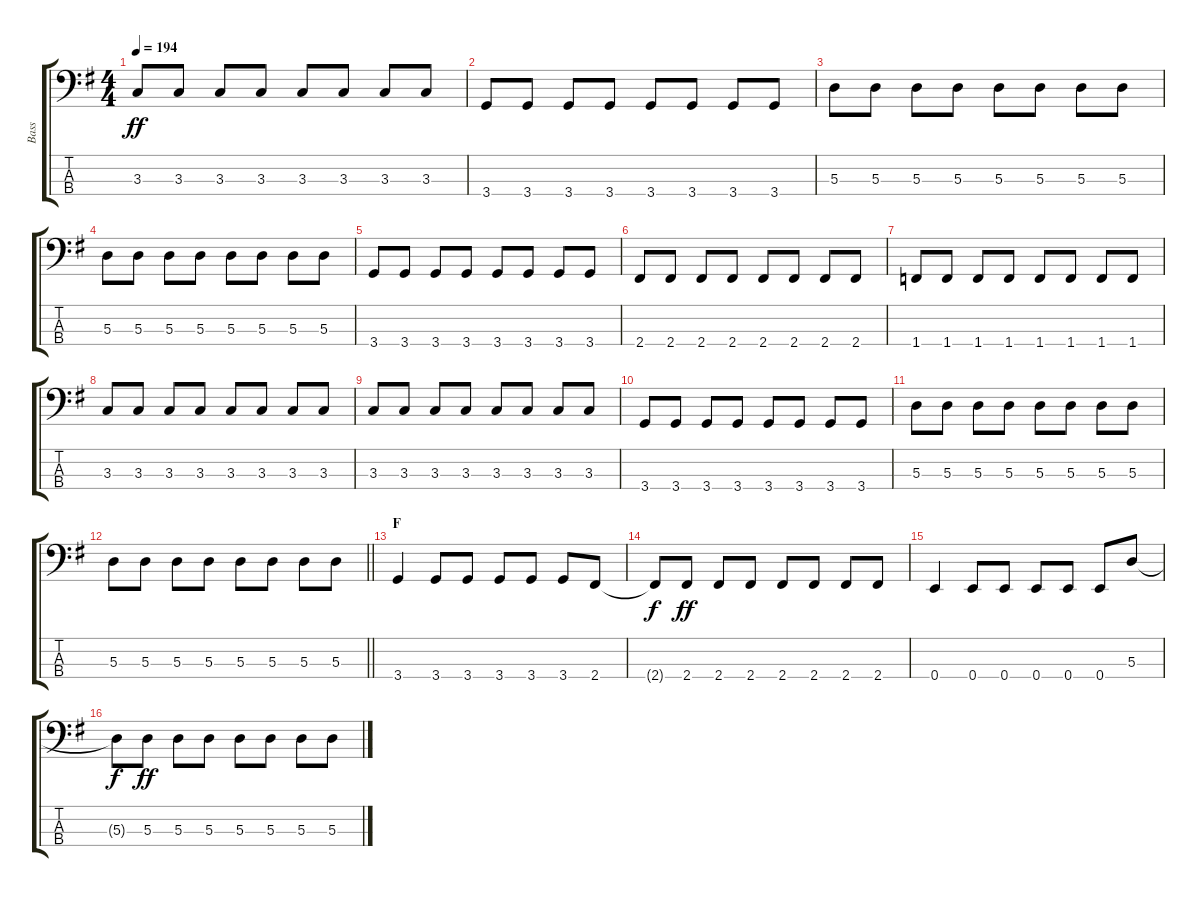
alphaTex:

\track ("Bass" "Bass") {instrument electricbasspick}
\staff {score tabs}
\tuning (G2 D2 A1 E1) {hide}
\ts (4 4)
\tempo 194
\clef f4
\ks g
3.3.8{dy ff} 3.3.8 3.3.8 3.3.8 3.3.8 3.3.8 3.3.8 3.3.8 |
3.4.8 3.4.8 3.4.8 3.4.8 3.4.8 3.4.8 3.4.8 3.4.8 |
5.3.8 5.3.8 5.3.8 5.3.8 5.3.8 5.3.8 5.3.8 5.3.8 |
5.3.8 5.3.8 5.3.8 5.3.8 5.3.8 5.3.8 5.3.8 5.3.8 |
3.4.8 3.4.8 3.4.8 3.4.8 3.4.8 3.4.8 3.4.8 3.4.8 |
2.4.8 2.4.8 2.4.8 2.4.8 2.4.8 2.4.8 2.4.8 2.4.8 |
1.4.8 1.4.8 1.4.8 1.4.8 1.4.8 1.4.8 1.4.8 1.4.8 |
3.3.8 3.3.8 3.3.8 3.3.8 3.3.8 3.3.8 3.3.8 3.3.8 |
3.3.8 3.3.8 3.3.8 3.3.8 3.3.8 3.3.8 3.3.8 3.3.8 |
3.4.8 3.4.8 3.4.8 3.4.8 3.4.8 3.4.8 3.4.8 3.4.8 |
5.3.8 5.3.8 5.3.8 5.3.8 5.3.8 5.3.8 5.3.8 5.3.8 |
\barLineRight lightlight
5.3.8 5.3.8 5.3.8 5.3.8 5.3.8 5.3.8 5.3.8 5.3.8 |
\section ("" "F")
3.4.4 3.4.8 3.4.8 3.4.8 3.4.8 3.4.8 2.4.8 |
2.4{t}.8{dy f} 2.4.8{dy ff} 2.4.8 2.4.8 2.4.8 2.4.8 2.4.8 2.4.8 |
0.4.4 0.4.8 0.4.8 0.4.8 0.4.8 0.4.8 5.3.8 |
5.3{t}.8{dy f} 5.3.8{dy ff} 5.3.8 5.3.8 5.3.8 5.3.8 5.3.8 5.3.8
